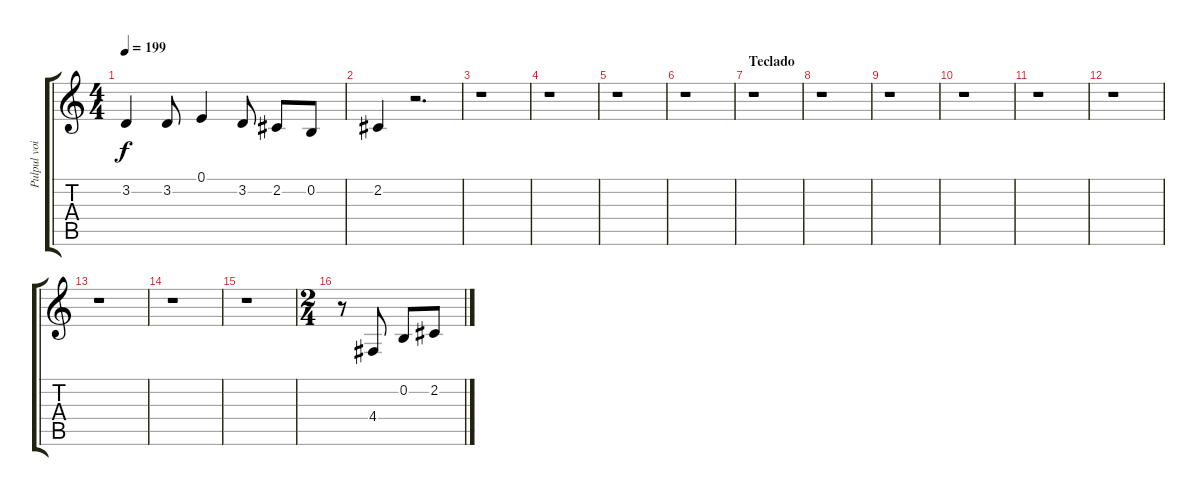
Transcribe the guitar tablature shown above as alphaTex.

\track ("Pulpul voix" "Pulpul voi") {instrument clarinet}
\staff {score tabs}
\tuning (E4 B3 G3 D3 A2 E2) {hide}
\ts (4 4)
\tempo 199
\clef g2
\ks c
3.2.4{dy f} 3.2.8 0.1.4 3.2.8 2.2.8 0.2.8 |
2.2.4 r.2{d} |
r.1 |
r.1 |
r.1 |
r.1 |
\section ("" "Teclado")
r.1 |
r.1 |
r.1 |
r.1 |
r.1 |
r.1 |
r.1 |
r.1 |
r.1 |
\ts (2 4)
r.8 4.4.8 0.2.8 2.2.8
